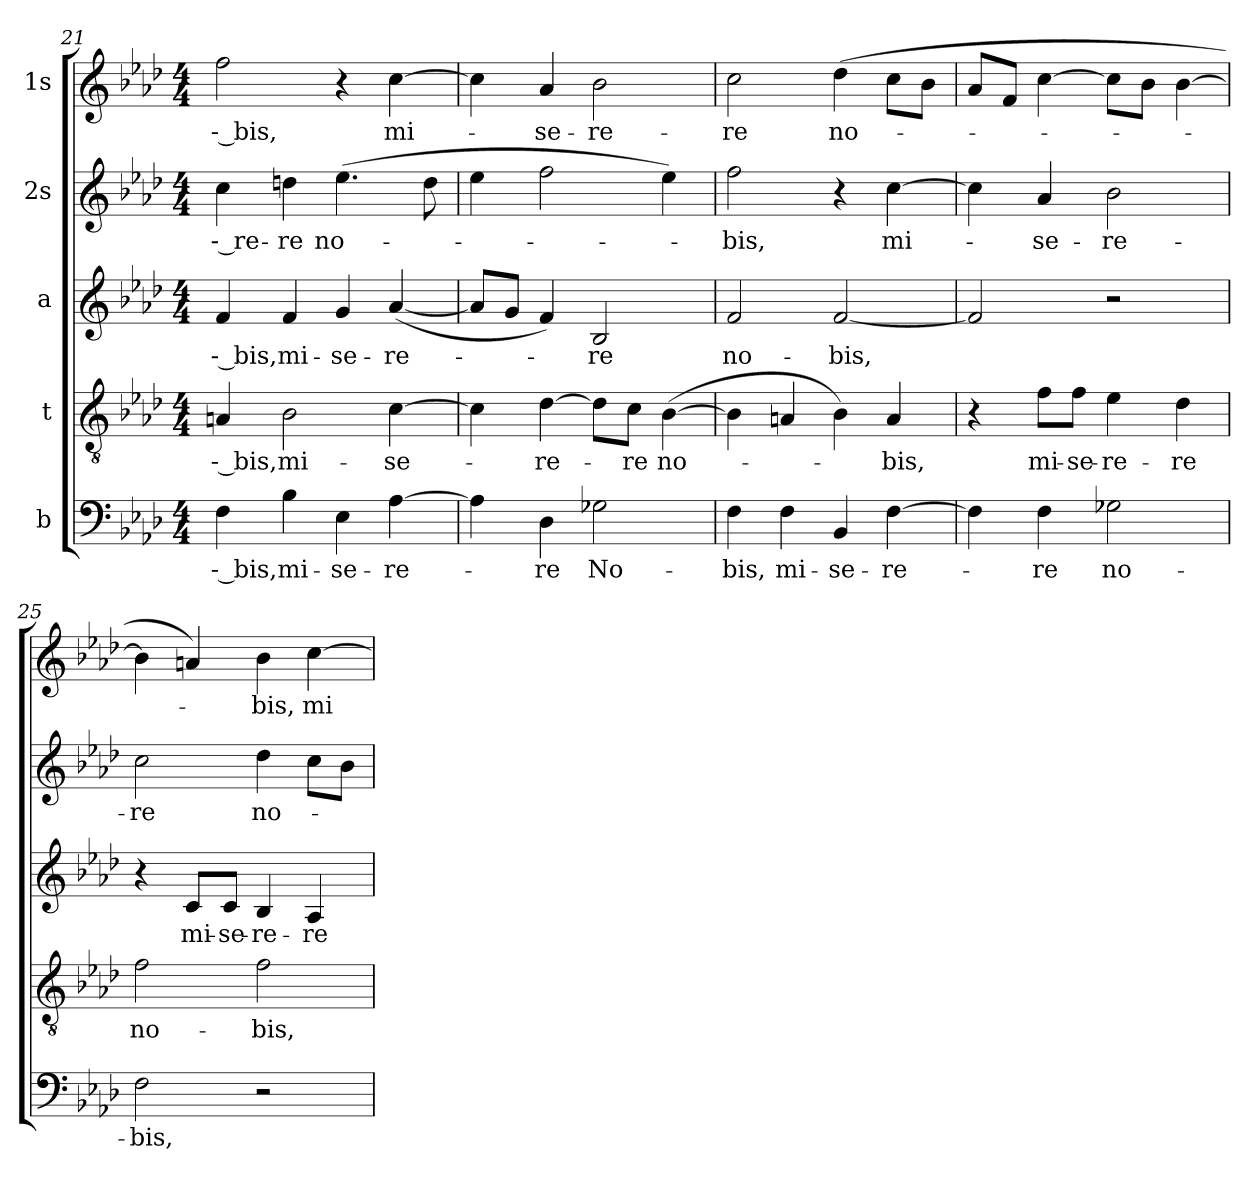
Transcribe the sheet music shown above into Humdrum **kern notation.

**kern	**text	**kern	**text	**kern	**text	**kern	**text	**kern	**text
*part5	*part5	*part4	*part4	*part3	*part3	*part2	*part2	*part1	*part1
*staff5	*staff5	*staff4	*staff4	*staff3	*staff3	*staff2	*staff2	*staff1	*staff1
*I"b	*	*I"t	*	*I"a	*	*I"2s	*	*I"1s	*
!!LO:PB:g=z
*clefF4	*	*clefGv2	*	*clefG2	*	*clefG2	*	*clefG2	*
*	*	*ITrd7c12	*	*	*	*	*	*	*
*k[b-e-a-d-]	*	*k[b-e-a-d-]	*	*k[b-e-a-d-]	*	*k[b-e-a-d-]	*	*k[b-e-a-d-]	*
*f:	*	*f:	*	*f:	*	*f:	*	*f:	*
*M4/4	*	*M4/4	*	*M4/4	*	*M4/4	*	*M4/4	*
=21	=21	=21	=21	=21	=21	=21	=21	=21	=21
!	!LO:LY:b:color=#000000	!	!	!	!	!	!	!	!
!	!	!	!LO:LY:b:color=#000000	!	!	!	!	!	!
!	!	!	!	!	!LO:LY:b:color=#000000	!	!	!	!
!	!	!	!	!	!	!	!LO:LY:b:color=#000000	!	!
!	!	!	!	!	!	!	!	!	!LO:LY:b:color=#000000
4Fi\	-- bis,	4AAni/	-- bis,	4fi/	-- bis,	4cci\	-- re-	2ffi\	-- bis,
!	!LO:LY:b:color=#000000	!	!	!	!	!	!	!	!
!	!	!	!LO:LY:b:color=#000000	!	!	!	!	!	!
!	!	!	!	!	!LO:LY:b:color=#000000	!	!	!	!
!	!	!	!	!	!	!	!LO:LY:b:color=#000000	!	!
4B-i\	mi-	2BB-i\	mi-	4fi/	mi-	4ddni\	-re	.	.
!	!LO:LY:b:color=#000000	!	!	!	!	!	!	!	!
!	!	!	!	!	!LO:LY:b:color=#000000	!	!	!	!
!	!	!	!	!	!	!	!LO:LY:b:color=#000000	!	!
4E-i\	-se-	.	.	4gi/	-se-	(4.ee-i\	no-	4r	.
!	!LO:LY:b:color=#000000	!	!	!	!	!	!	!	!
!	!	!	!LO:LY:b:color=#000000	!	!	!	!	!	!
!	!	!	!	!	!LO:LY:b:color=#000000	!	!	!	!
!	!	!	!	!	!	!	!	!	!LO:LY:b:color=#000000
[4A-i\	-re-	[4Ci\	-se-	([4a-i/	-re-	.	.	[4cci\	mi-
.	.	.	.	.	.	8ddi\	.	.	.
=22	=22	=22	=22	=22	=22	=22	=22	=22	=22
4A-i\]	.	4Ci\]	.	8a-i/L]	.	4ee-i\	.	4cci\]	.
.	.	.	.	8gi/J	.	.	.	.	.
!	!LO:LY:b:color=#000000	!	!	!	!	!	!	!	!
!	!	!	!LO:LY:b:color=#000000	!	!	!	!	!	!
!	!	!	!	!	!	!	!	!	!LO:LY:b:color=#000000
4D-i\	-re	[4D-i\	-re-	4fi/)	.	2ffi\	.	4a-i/	-se-
!	!LO:LY:b:color=#000000	!	!	!	!	!	!	!	!
!	!	!	!	!	!LO:LY:b:color=#000000	!	!	!	!
!	!	!	!	!	!	!	!	!	!LO:LY:b:color=#000000
2G-Xi\	No-	8D-i\L]	.	2B-i/	-re	.	.	2b-i\	-re-
!	!	!	!LO:LY:b:color=#000000	!	!	!	!	!	!
.	.	8Ci\J	-re	.	.	.	.	.	.
!	!	!	!LO:LY:b:color=#000000	!	!	!	!	!	!
.	.	([4BB-i\	no-	.	.	4ee-i\)	.	.	.
=23	=23	=23	=23	=23	=23	=23	=23	=23	=23
!	!LO:LY:b:color=#000000	!	!	!	!	!	!	!	!
!	!	!	!	!	!LO:LY:b:color=#000000	!	!	!	!
!	!	!	!	!	!	!	!LO:LY:b:color=#000000	!	!
!	!	!	!	!	!	!	!	!	!LO:LY:b:color=#000000
4Fi\	-bis,	4BB-i\]	.	2fi/	no-	2ffi\	-bis,	2cci\	-re
!	!LO:LY:b:color=#000000	!	!	!	!	!	!	!	!
4Fi\	mi-	4AAni/	.	.	.	.	.	.	.
!	!LO:LY:b:color=#000000	!	!	!	!	!	!	!	!
!	!	!	!	!	!LO:LY:b:color=#000000	!	!	!	!
!	!	!	!	!	!	!	!	!	!LO:LY:b:color=#000000
4BB-i/	-se-	4BB-i\)	.	[2fi/	-bis,	4r	.	(4dd-i\	no-
!	!LO:LY:b:color=#000000	!	!	!	!	!	!	!	!
!	!	!	!LO:LY:b:color=#000000	!	!	!	!	!	!
!	!	!	!	!	!	!	!LO:LY:b:color=#000000	!	!
[4Fi\	-re-	4AAi/	-bis,	.	.	[4cci\	mi-	8cci\L	.
.	.	.	.	.	.	.	.	8b-i\J	.
=24	=24	=24	=24	=24	=24	=24	=24	=24	=24
4Fi\]	.	4r	.	2fi/]	.	4cci\]	.	8a-i/L	.
.	.	.	.	.	.	.	.	8fi/J	.
!	!LO:LY:b:color=#000000	!	!	!	!	!	!	!	!
!	!	!	!LO:LY:b:color=#000000	!	!	!	!	!	!
!	!	!	!	!	!	!	!LO:LY:b:color=#000000	!	!
4Fi\	-re	8Fi\L	mi-	.	.	4a-i/	-se-	[4cci\	.
!	!	!	!LO:LY:b:color=#000000	!	!	!	!	!	!
.	.	8Fi\J	-se-	.	.	.	.	.	.
!	!LO:LY:b:color=#000000	!	!	!	!	!	!	!	!
!	!	!	!LO:LY:b:color=#000000	!	!	!	!	!	!
!	!	!	!	!	!	!	!LO:LY:b:color=#000000	!	!
2G-Xi\	no-	4E-i\	-re-	2r	.	2b-i\	-re-	8cci\L]	.
.	.	.	.	.	.	.	.	8b-i\J	.
!	!	!	!LO:LY:b:color=#000000	!	!	!	!	!	!
.	.	4D-i\	-re	.	.	.	.	[4b-i\	.
=25	=25	=25	=25	=25	=25	=25	=25	=25	=25
!	!LO:LY:b:color=#000000	!	!	!	!	!	!	!	!
!	!	!	!LO:LY:b:color=#000000	!	!	!	!	!	!
!	!	!	!	!	!	!	!LO:LY:b:color=#000000	!	!
2Fi\	-bis,	2Fi\	no-	4r	.	2cci\	-re	4b-i\]	.
!	!	!	!	!	!LO:LY:b:color=#000000	!	!	!	!
.	.	.	.	8ci/L	mi-	.	.	4ani/)	.
!	!	!	!	!	!LO:LY:b:color=#000000	!	!	!	!
.	.	.	.	8ci/J	-se-	.	.	.	.
!	!	!	!LO:LY:b:color=#000000	!	!	!	!	!	!
!	!	!	!	!	!LO:LY:b:color=#000000	!	!	!	!
!	!	!	!	!	!	!	!LO:LY:b:color=#000000	!	!
!	!	!	!	!	!	!	!	!	!LO:LY:b:color=#000000
2r	.	2Fi\	-bis,	4B-i/	-re-	4dd-i\	no-	4b-i\	-bis,
!	!	!	!	!	!LO:LY:b:color=#000000	!	!	!	!
!	!	!	!	!	!	!	!	!	!LO:LY:b:color=#000000
.	.	.	.	4A-i/	-re	8cci\L	.	[4cci\	mi-
.	.	.	.	.	.	8b-i\J	.	.	.
=	=	=	=	=	=	=	=	=	=
*-	*-	*-	*-	*-	*-	*-	*-	*-	*-
